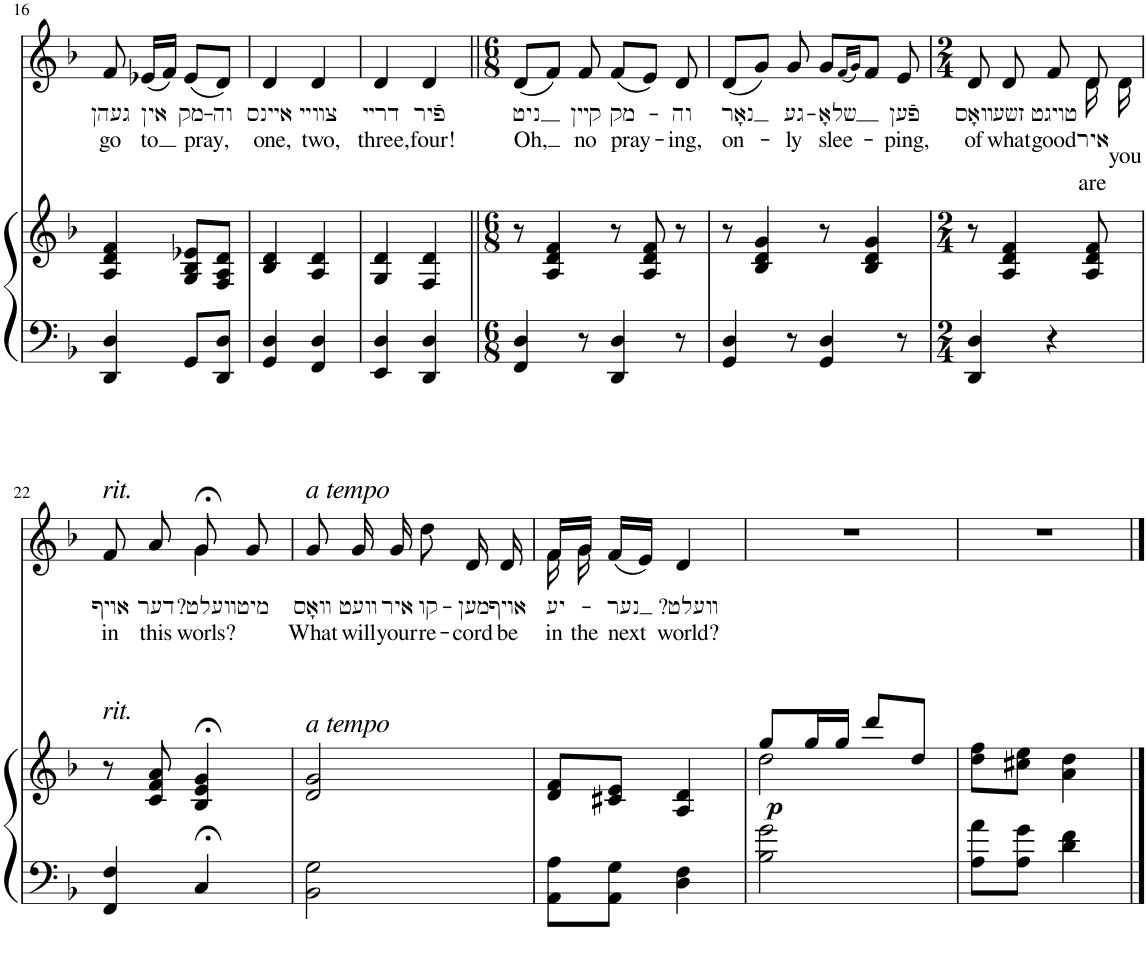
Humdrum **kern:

**kern	**kern	**dynam	**kern	**text	**text
*part2	*part2	*part2	*part1	*part1	*part1
*staff3	*staff2	*staff2/3	*staff1	*staff1	*staff1
*I"Klavier	*	*	*I"Piano	*	*
*	*	*	*I'Pno	*	*
!!LO:PB:g=z
*clefF4	*clefG2	*	*clefG2	*	*
*k[b-]	*k[b-]	*	*k[b-]	*	*
*M2/4	*M2/4	*	*M2/4	*	*
=16	=16	=16	=16	=16	=16
!	!	!	!	!LO:LY:b	!LO:LY:b
4DD/ 4D/	4A/ 4d/ 4f/	.	8f/	געהן	go
!	!	!	!	!LO:LY:b	!LO:LY:b
.	.	.	(16e-X/LL	אין	to
.	.	.	16f/JJ)	.	.
!	!	!	!	!LO:LY:b	!LO:LY:b
8GG/L	8G/ 8B-/ 8e-X/L	.	(8e-/L	מק-	pray,
!	!	!	!	!LO:LY:b	!
8DD/ 8D/J	8F/ 8A/ 8d/J	.	8d/J)	-וה	.
=17	=17	=17	=17	=17	=17
!	!	!	!	!LO:LY:b	!LO:LY:b
4GG/ 4D/	4B-/ 4d/	.	4d/	אײנס	one,
!	!	!	!	!LO:LY:b	!LO:LY:b
4FF/ 4D/	4A/ 4d/	.	4d/	צװײ	two,
=18	=18	=18	=18	=18	=18
!	!	!	!	!LO:LY:b	!LO:LY:b
4EE/ 4D/	4G/ 4d/	.	4d/	דרײ	three,
!	!	!	!	!LO:LY:b	!LO:LY:b
4DD/ 4D/	4F/ 4d/	.	4d/	פֿיר	four!
=19||	=19||	=19||	=19||	=19||	=19||
*M6/8	*M6/8	*	*M6/8	*	*
!	!	!	!	!LO:LY:b	!LO:LY:b
4FF/ 4D/	8r	.	(8d/L	ניט	Oh,
.	4A/ 4d/ 4f/	.	8f/J)	.	.
!	!	!	!	!LO:LY:b	!LO:LY:b
8r	.	.	8f/	קײן	no
!	!	!	!	!LO:LY:b	!LO:LY:b
4DD/ 4D/	8r	.	(8f/L	מק-	pray-
.	8A/ 8d/ 8f/	.	8e/J)	.	.
!	!	!	!	!LO:LY:b	!LO:LY:b
8r	8r	.	8d/	-וה	-ing,
=20	=20	=20	=20	=20	=20
!	!	!	!	!LO:LY:b	!LO:LY:b
4GG/ 4D/	8r	.	(8d/L	נאָר	on-
.	4B-/ 4d/ 4g/	.	8g/J)	.	.
!	!	!	!	!LO:LY:b	!LO:LY:b
8r	.	.	8g/	גע-	-ly
!	!	!	!	!LO:LY:b	!LO:LY:b
4GG/ 4D/	8r	.	8g/L	-שלאָ	slee-
.	.	.	(16qf/LL	.	.
.	.	.	16qg/JJ)	.	.
.	4B-/ 4d/ 4g/	.	8f/J	.	.
!	!	!	!	!LO:LY:b	!LO:LY:b
8r	.	.	8e/	פֿען	-ping,
=21	=21	=21	=21	=21	=21
*M2/4	*M2/4	*	*M2/4	*	*
!	!	!	!	!LO:LY:b	!LO:LY:b
*	*	*	*^	*	*
4DD/ 4D/	8r	.	8d/	4.ryy	װאָס	of
!	!	!	!	!	!LO:LY:b	!LO:LY:b
.	4A/ 4d/ 4f/	.	8d/	.	זשע	what
!	!	!	!	!	!LO:LY:b	!LO:LY:b
4r	.	.	8f/	.	טױגט	good
!	!	!	!	!	!LO:LY:b	!LO:LY:b
.	8A/ 8d/ 8f/	.	8d/	16d\	איר	are
!	!	!	!	!	!LO:LY:b	!
.	.	.	.	16d\	you	.
!!LO:LB:g=z	!!
=22	=22	=22	=22	=22	=22	=22
!	!	!	!LO:TX:b:i:t=rit.	!	!	!
!	!	!	!LO:TX:a:i:t=rit.	!	!	!
!	!	!	!	!	!LO:LY:b	!LO:LY:b
4FF/ 4F/	8r	.	8f/	4ryy	אױף	in
!	!	!	!	!	!LO:LY:b	!LO:LY:b
.	8c/ 8f/ 8a/	.	8a/	.	דער	this
!	!	!	!	!	!LO:LY:b	!LO:LY:b
4C;</	4B-/;< 4e/;< 4g/;<	.	8g;</	4g\	װעלט?	worls?
!	!	!	!	!	!LO:LY:b	!
.	.	.	8g/	.	מיט	.
*	*	*	*v	*v	*	*
=23	=23	=23	=23	=23	=23
!	!	!	!LO:TX:b:i:t=a tempo	!	!
!	!	!	!LO:TX:a:i:t=a tempo	!	!
!	!	!	!	!LO:LY:b	!LO:LY:b
2BB-\ 2G\	2d/ 2g/	.	8g/	װאָס	What
!	!	!	!	!LO:LY:b	!LO:LY:b
.	.	.	16g/	װעט	will
!	!	!	!	!LO:LY:b	!LO:LY:b
.	.	.	16g/	איר	your
!	!	!	!	!LO:LY:b	!LO:LY:b
.	.	.	8dd\	קו-	re-
!	!	!	!	!LO:LY:b	!LO:LY:b
.	.	.	16d/	-מען	-cord
!	!	!	!	!LO:LY:b	!LO:LY:b
.	.	.	16d/	אױף	be
=24	=24	=24	=24	=24	=24
!	!	!	!	!LO:LY:b	!LO:LY:b
*	*	*	*^	*	*
8AA\ 8A\L	8d/ 8f/L	.	16f/LL	16f\	יע-	in
!	!	!	!	!	!	!LO:LY:b
.	.	.	16g/JJ	16g\	.	the
!	!	!	!	!	!LO:LY:b	!LO:LY:b
8AA\ 8G\J	8c#X/ 8e/J	.	(16f/LL	4.ryy	-נער	next
.	.	.	16e/JJ)	.	.	.
!	!	!	!	!	!LO:LY:b	!LO:LY:b
4D\ 4F\	4A/ 4d/	.	4d/	.	װעלט?	world?
*	*	*	*v	*v	*	*
=25	=25	=25	=25	=25	=25
*	*^	*	*	*	*
!	!	!	!LO:DY:b	!	!	!
2B-\ 2g\	8gg/L	2dd\	p	2r	.	.
.	16gg/L	.	.	.	.	.
.	16gg/JJ	.	.	.	.	.
.	8ddd/L	.	.	.	.	.
.	8dd/J	.	.	.	.	.
*	*v	*v	*	*	*	*
=26	=26	=26	=26	=26	=26
8A\ 8a\L	8dd\ 8ff\L	.	2r	.	.
8A\ 8g\J	8cc#X\ 8ee\J	.	.	.	.
4d\ 4f\	4a\ 4dd\	.	.	.	.
==	==	==	==	==	==
*-	*-	*-	*-	*-	*-
